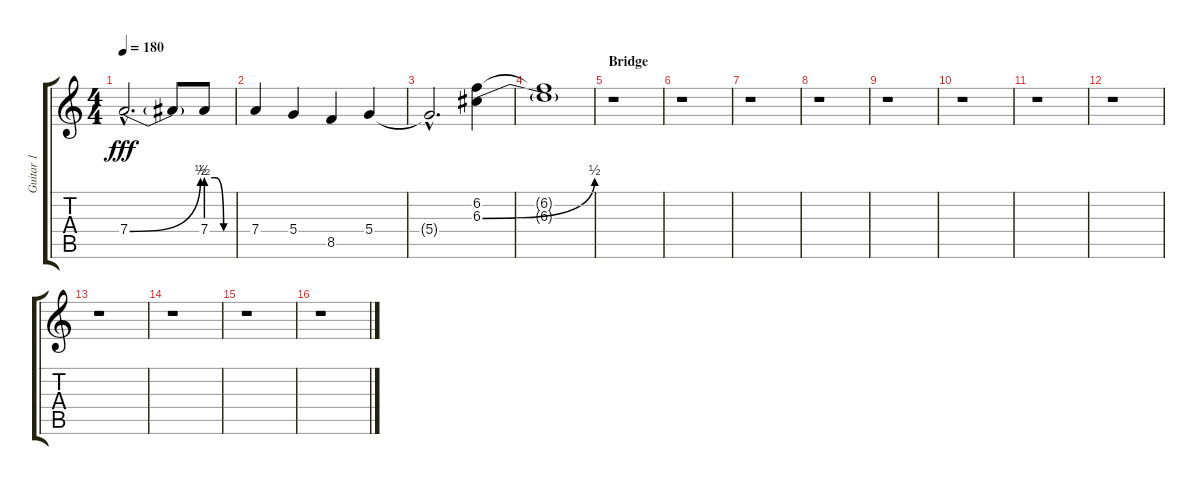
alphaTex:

\track ("Guitar 1" "Guitar 1") {instrument distortionguitar}
\staff {score tabs}
\tuning (E4 B3 G3 D3 A2 E2) {hide}
\ts (4 4)
\tempo 180
\clef g2
\ks c
7.4{be (bend 0 0 60 2) hac}.2{d dy fff} 7.4{t}.8 7.4{be (custom 0 2 20 2 40 0 60 0)}.8 |
7.4.4 5.4.4 8.5.4 5.4.4 |
5.4{hac t}.2{d} (6.2 6.3{be (bend 0 0 60 2)}).4 |
(6.2{t} 6.3{t}).1 |
\section ("" "Bridge")
r.1 |
r.1 |
r.1 |
r.1 |
r.1 |
r.1 |
r.1 |
r.1 |
r.1 |
r.1 |
r.1 |
r.1
